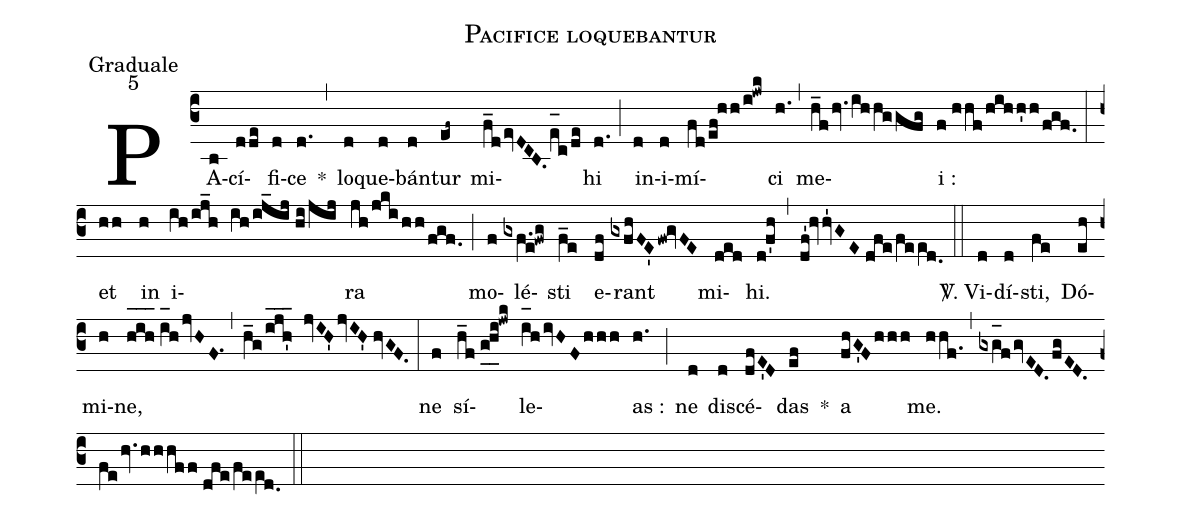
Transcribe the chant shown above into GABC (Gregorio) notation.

name:Pacifice loquebantur;
office-part:Graduale;
mode:5;
%%
(c3) PA(b)cí(dde)fi(d)ce(d.) *(,) lo(d)que(d)bán(d)tur(ef~) mi(f_devDC[ull:0]B.e_[oh:h]c/de)hi(d.) (;) in(d)i(d)mí(fd/ef!hh/i!jwk)ci(h.) (,) me(h_fhv.ihhggfg)i :(f//hhf/hihh'h/fgf.) (:) et(hh) in(h) i(ih/ij_h ih/ij_ij//hi/jij)ra(jh/jkihh/fgf.) (;) mo(f)lé(gxf.e!fwg)sti(f_e) e(df)rant(gxfhFE'fw!gvFE) mi(ded)hi.(d!f'h) (,) (df'!hvhv'1GE//dfe/fee[ll:1]d.0) (::) <sp>V/</sp>. Vi(d)dí(d)sti,(fe) Dó(eh)mi(h)ne,(h_[oh:h]i_[oh:h]h_2[oh:h]//i_[oh:h]hjvHF.1) (,) (h_g/ijh'___ jvIH'jvIH'//hvGF.) (:) ne(f) sí(h_f//g_0[uh:l]h_0[uh:l]i!jwk)le(i_[oh:h]hivHFhhh)as :(h.) (;) ne(d) di(d)scé(dfE'D)das(ef) *() a(fhG'Fhhh) me.(hhf.) (,) (gxg_[oh:h]f/!gvED./!fgED.fe/!hv./!hhhff//dfe/fee[ll:1]d.0) (::)
